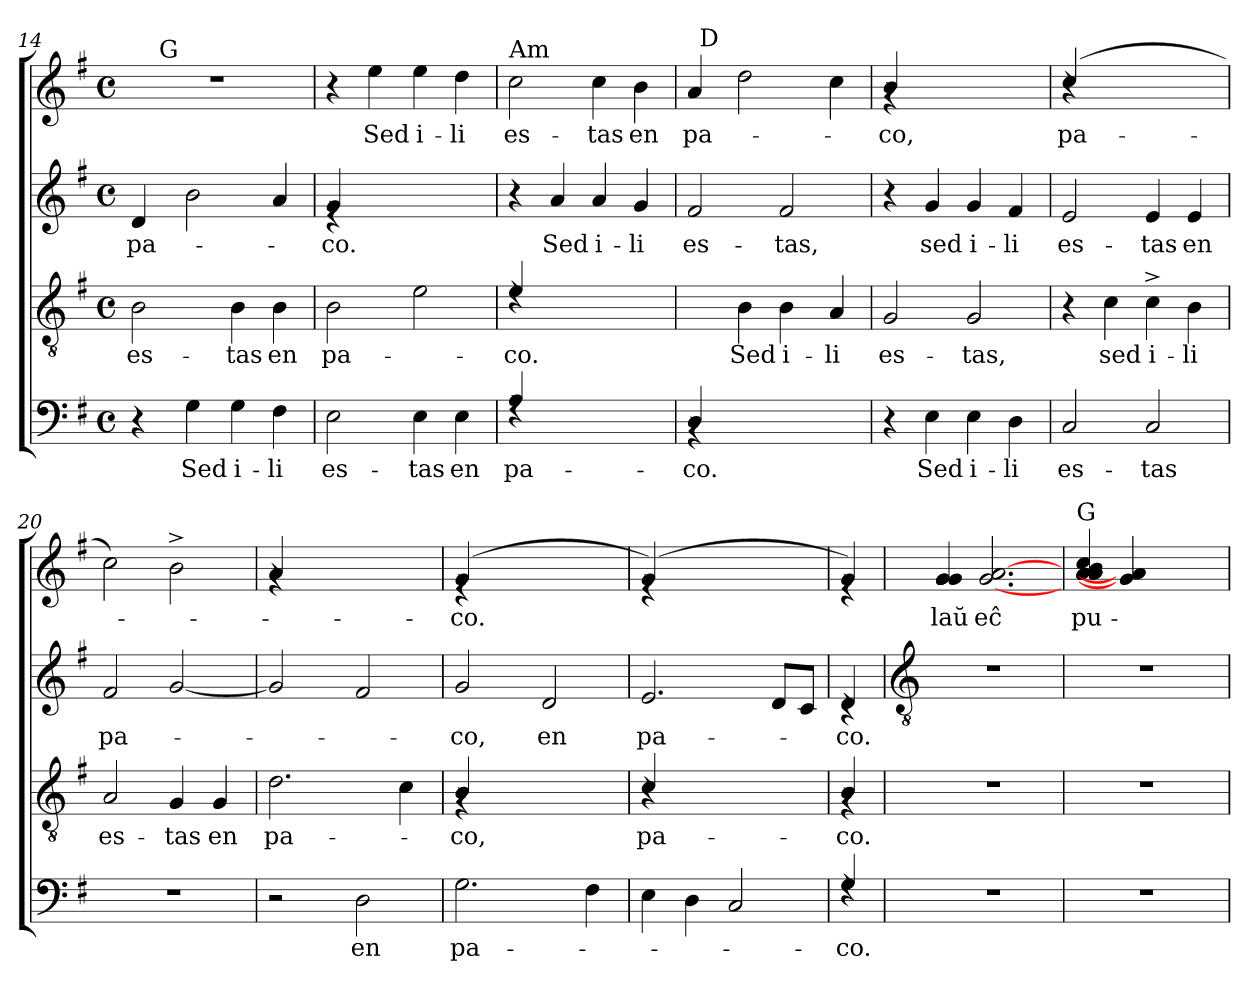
**kern	**text	**kern	**text	**kern	**text	**kern	**text
*part4	*part4	*part3	*part3	*part2	*part2	*part1	*part1
*staff4	*staff4	*staff3	*staff3	*staff2	*staff2	*staff1	*staff1
*clefF4	*	*clefGv2	*	*clefG2	*	*clefG2	*
*k[f#]	*	*k[f#]	*	*k[f#]	*	*k[f#]	*
*G:	*	*G:	*	*G:	*	*G:	*
*M4/4	*	*M4/4	*	*M4/4	*	*M4/4	*
*met(c)	*	*met(c)	*	*met(c)	*	*met(c)	*
=14	=14	=14	=14	=14	=14	=14	=14
!	!	!	!LO:LY:b	!	!LO:LY:b	!	!
*	*	*	*	*	*	*^	*
4r	.	2B\	es-	4d/	pa-	1r	8ryy	.
!	!	!	!	!	!	!	!LO:TX:a:t=G	!
.	.	.	.	.	.	.	2..ryy	.
!	!LO:LY:b	!	!	!	!	!	!	!
4G\	Sed	.	.	2b\	.	.	.	.
!	!LO:LY:b	!	!LO:LY:b	!	!	!	!	!
4G\	i-	4B\	-tas	.	.	.	.	.
!	!LO:LY:b	!	!LO:LY:b	!	!	!	!	!
4F#\	-li	4B\	en	4a/	.	.	.	.
=15	=15	=15	=15	=15	=15	=15	=15	=15
!	!	!	!	!	!	!LO:TX:a:t=Em	!	!
!	!LO:LY:b	!	!LO:LY:b	!LO:N:head=solid	!LO:LY:b	!	!	!
*	*	*	*	*^	*	*v	*v	*
2E\	es-	2B\	pa-	4g/	4re	-co.	4r	.
!	!	!	!	!	!	!	!	!LO:LY:b
.	.	.	.	2.ryy	2.ryy	.	4ee\	Sed
!	!LO:LY:b	!	!	!	!	!	!	!LO:LY:b
4E\	-tas	2e\	.	.	.	.	4ee\	i-
!	!LO:LY:b	!	!	!	!	!	!	!LO:LY:b
4E\	en	.	.	.	.	.	4dd\	-li
*	*	*	*	*v	*v	*	*	*
=16	=16	=16	=16	=16	=16	=16	=16
!	!	!	!	!	!	!LO:TX:a:t=Am	!
!LO:N:head=solid	!LO:LY:b	!LO:N:head=solid	!LO:LY:b	!	!	!	!LO:LY:b
*^	*	*^	*	*	*	*	*
4A/	4rF	pa-	4e/	4rc	-co.	4r	.	2cc\	es-
!	!	!	!	!	!	!	!LO:LY:b	!	!
2.ryy	2.ryy	.	2.ryy	2.ryy	.	4a/	Sed	.	.
!	!	!	!	!	!	!	!LO:LY:b	!	!LO:LY:b
.	.	.	.	.	.	4a/	i-	4cc\	-tas
!	!	!	!	!	!	!	!LO:LY:b	!	!LO:LY:b
.	.	.	.	.	.	4g/	-li	4b\	en
*	*	*	*v	*v	*	*	*	*	*
=17	=17	=17	=17	=17	=17	=17	=17	=17
!LO:N:head=solid	!	!LO:LY:b	!	!	!	!LO:LY:b	!	!LO:LY:b
*	*	*	*	*	*	*	*^	*
4D/	4rBB	-co.	4ryy	.	2f#/	es-	4a/	32ryy	pa-
!	!	!	!	!	!	!	!	!LO:TX:a:t=D	!
.	.	.	.	.	.	.	.	2ryy	.
!	!	!	!	!LO:LY:b	!	!	!	!	!
2.ryy	2.ryy	.	4B\	Sed	.	.	2dd>\	.	.
!	!	!	!	!LO:LY:b	!	!LO:LY:b	!	!	!
.	.	.	4B\	i-	2f#/	-tas,	.	.	.
.	.	.	.	.	.	.	.	4...ryy	.
!	!	!	!	!LO:LY:b	!	!	!	!	!
.	.	.	4A/	-li	.	.	4cc>\	.	.
*v	*v	*	*	*	*	*	*	*	*
!!LO:PB:g=z	!!
=18	=18	=18	=18	=18	=18	=18	=18	=18
!	!	!	!LO:LY:b	!	!	!LO:N:head=solid	!	!LO:LY:b
4r	.	2G/	es-	4r	.	4b/	4rg	-co,
!	!LO:LY:b	!	!	!	!LO:LY:b	!	!	!
4E\	Sed	.	.	4g/	sed	2.ryy	2.ryy	.
!	!LO:LY:b	!	!LO:LY:b	!	!LO:LY:b	!	!	!
4E\	i-	2G/	-tas,	4g/	i-	.	.	.
!	!LO:LY:b	!	!	!	!LO:LY:b	!	!	!
4D\	-li	.	.	4f#/	-li	.	.	.
=19	=19	=19	=19	=19	=19	=19	=19	=19
!	!LO:LY:b	!	!	!	!LO:LY:b	!LO:N:head=solid	!	!LO:LY:b
2C/	es-	4r	.	2e/	es-	(4cc/	4ra	pa-
!	!	!	!LO:LY:b	!	!	!	!	!
.	.	4c\	sed	.	.	2.ryy	2.ryy	.
!	!LO:LY:b	!	!LO:LY:b	!	!LO:LY:b	!	!	!
2C/	-tas	4c^>\	i-	4e/	-tas	.	.	.
!	!	!	!LO:LY:b	!	!LO:LY:b	!	!	!
.	.	4B\	-li	4e/	en	.	.	.
*	*	*	*	*	*	*v	*v	*
=20	=20	=20	=20	=20	=20	=20	=20
!	!	!	!LO:LY:b	!	!LO:LY:b	!	!
1r	.	2A/	es-	2f#/	pa-	2cc\)	.
!	!	!	!LO:LY:b	!	!	!	!
.	.	4G/	-tas	[<2g/	.	2b>^>\	.
!	!	!	!LO:LY:b	!	!	!	!
.	.	4G/	en	.	.	.	.
=21	=21	=21	=21	=21	=21	=21	=21
!	!	!	!LO:LY:b	!	!	!LO:N:head=solid	!
*	*	*	*	*	*	*^	*
2r	.	2.d\	pa-	2g/]	.	4a>/	4rf	.
.	.	.	.	.	.	2.ryy	2.ryy	.
!	!LO:LY:b	!	!	!	!	!	!	!
2D\	en	.	.	2f#/	.	.	.	.
.	.	4c\	.	.	.	.	.	.
=22	=22	=22	=22	=22	=22	=22	=22	=22
!	!LO:LY:b	!LO:N:head=solid	!LO:LY:b	!	!LO:LY:b	!LO:N:head=solid	!	!LO:LY:b
*	*	*^	*	*	*	*	*	*
2.G\	pa-	4B/	4rG	-co,	2g/	-co,	(<4g/	4re	-co.
.	.	2.ryy	2.ryy	.	.	.	2.ryy	2.ryy	.
!	!	!	!	!	!	!LO:LY:b	!	!	!
.	.	.	.	.	2d/	en	.	.	.
4F#\	.	.	.	.	.	.	.	.	.
=23	=23	=23	=23	=23	=23	=23	=23	=23	=23
!	!	!LO:N:head=solid	!	!LO:LY:b	!	!LO:LY:b	!LO:N:head=solid	!	!
4E\	.	4c/	4rA	pa-	2.e/	pa-	(<4g/)	4re	.
4D\	.	2.ryy	2.ryy	.	.	.	2.ryy	2.ryy	.
2C/	.	.	.	.	.	.	.	.	.
.	.	.	.	.	8d/L	.	.	.	.
.	.	.	.	.	8c/J	.	.	.	.
=24	=24	=24	=24	=24	=24	=24	=24	=24	=24
!LO:N:head=solid	!LO:LY:b	!LO:N:head=solid	!	!LO:LY:b	!LO:N:head=solid	!LO:LY:b	!LO:N:head=solid	!	!
*^	*	*	*	*	*^	*	*	*	*
4G/	4rE	-co.	4B/	4rG	-co.	4d/	4rB	-co.	4g/)	4re	.
*v	*v	*	*	*	*	*v	*v	*	*v	*v	*
*	*	*v	*v	*	*	*	*	*
!!LO:LB:g=z
=25!	=25!	=25!	=25!	=25!	=25!	=25!	=25!
*	*	*	*	*clefGv2	*	*	*
*^	*	*^	*	*^	*	*^	*
!	!	!	!	!	!	!LO:N:vis=1	!	!	!LO:N:n=3:head=solid	!	!LO:LY:b
*v	*v	*	*	*	*	*v	*v	*	*v	*v	*
*	*	*v	*v	*	*	*	*	*
1r	.	1r	.	1r	.	4g/ 4g/ 4g/	laŭ
!	!	!	!	!	!	!	!LO:LY:b
.	.	.	.	.	.	[2.g [2.a	eĉ
=26	=26	=26	=26	=26	=26	=26	=26
!	!	!	!	!	!	!LO:TX:a:t=G	!
!	!	!	!	!	!	!LO:N:n=1:head=solid	!
!	!	!	!	!	!	!LO:N:n=2:head=solid	!
!	!	!	!	!	!	!LO:N:n=3:head=solid	!
!	!	!	!	!	!	!LO:N:n=4:head=solid	!
!	!	!	!	!	!	!LO:N:n=5:head=solid	!
!	!	!	!	!	!	!LO:N:n=6:head=solid	!
!	!	!	!	!	!	!LO:N:n=7:head=solid	!
!	!	!	!	!	!	!LO:N:n=8:head=solid	!
!	!	!	!	!	!	!LO:N:n=9:head=solid	!LO:LY:b
1r	.	1r	.	1r	.	4a/ 4a/ 4a/ 4a/ 4a/ 4a/ 4a/ 4b/ 4cc/	pu-
.	.	.	.	.	.	4g] 4a]	.
.	.	.	.	.	.	2ryy	.
=	=	=	=	=	=	=	=
*-	*-	*-	*-	*-	*-	*-	*-
